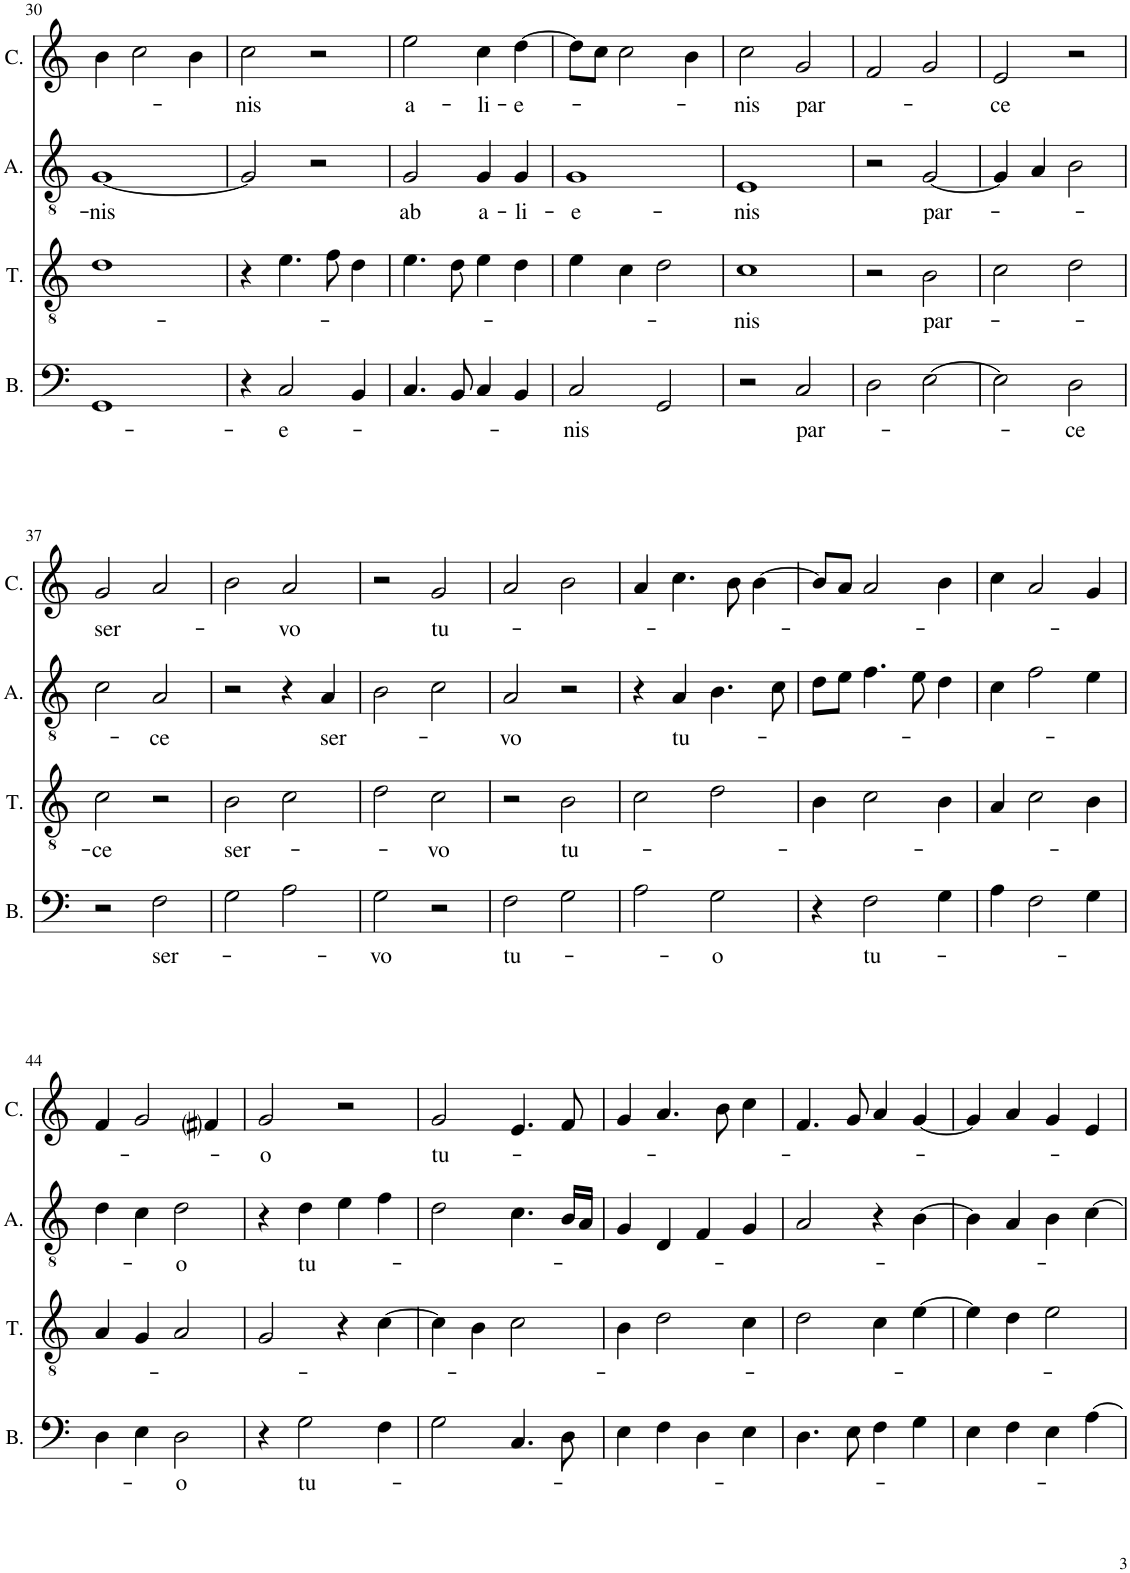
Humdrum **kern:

**kern	**text	**kern	**text	**kern	**text	**kern	**text
*part4	*part4	*part3	*part3	*part2	*part2	*part1	*part1
*staff4	*staff4	*staff3	*staff3	*staff2	*staff2	*staff1	*staff1
*I"Bassus	*	*I"Tenor	*	*I"Altus	*	*I"Cantus	*
*I'B.	*	*I'T.	*	*I'A.	*	*I'C.	*
!!LO:PB:g=z
*clefF4	*	*clefGv2	*	*clefGv2	*	*clefG2	*
*k[]	*	*k[]	*	*k[]	*	*k[]	*
*M2/2	*	*M2/2	*	*M2/2	*	*M2/2	*
*met(c|)	*	*met(c|)	*	*met(c|)	*	*met(c|)	*
=30	=30	=30	=30	=30	=30	=30	=30
!	!	!	!	!	!LO:LY:b	!	!
1GG	.	1d	.	[1G	-nis	4b\	.
.	.	.	.	.	.	2cc\	.
.	.	.	.	.	.	4b\	.
=31	=31	=31	=31	=31	=31	=31	=31
!	!	!	!	!	!	!	!LO:LY:b
4r	.	4r	.	2G/]	.	2cc\	-nis
!	!LO:LY:b	!	!	!	!	!	!
2C/	-e-	4.e\	.	.	.	.	.
.	.	.	.	2r	.	2r	.
.	.	8f\	.	.	.	.	.
4BB/	.	4d\	.	.	.	.	.
=32	=32	=32	=32	=32	=32	=32	=32
!	!	!	!	!	!LO:LY:b	!	!LO:LY:b
4.C/	.	4.e\	.	2G/	ab	2ee\	a-
8BB/	.	8d\	.	.	.	.	.
!	!	!	!	!	!LO:LY:b	!	!LO:LY:b
4C/	.	4e\	.	4G/	a-	4cc\	-li-
!	!	!	!	!	!LO:LY:b	!	!LO:LY:b
4BB/	.	4d\	.	4G/	-li-	[4dd\	-e-
=33	=33	=33	=33	=33	=33	=33	=33
!	!LO:LY:b	!	!	!	!LO:LY:b	!	!
2C/	-nis	4e\	.	1G	-e-	8dd\L]	.
.	.	.	.	.	.	8cc\J	.
.	.	4c\	.	.	.	2cc\	.
2GG/	.	2d\	.	.	.	.	.
.	.	.	.	.	.	4b\	.
=34	=34	=34	=34	=34	=34	=34	=34
!	!	!	!LO:LY:b	!	!LO:LY:b	!	!LO:LY:b
2r	.	1c	-nis	1E	-nis	2cc\	-nis
!	!LO:LY:b	!	!	!	!	!	!LO:LY:b
2C/	par-	.	.	.	.	2g/	par-
=35	=35	=35	=35	=35	=35	=35	=35
2D\	.	2r	.	2r	.	2f/	.
!	!	!	!LO:LY:b	!	!LO:LY:b	!	!
[2E\	.	2B\	par-	[2G/	par-	2g/	.
=36	=36	=36	=36	=36	=36	=36	=36
!	!	!	!	!	!	!	!LO:LY:b
2E\]	.	2c\	.	4G/]	.	2e/	ce
.	.	.	.	4A/	.	.	.
!	!LO:LY:b	!	!	!	!	!	!
2D\	-ce	2d\	.	2B\	.	2r	.
!!LO:LB:g=z
=37	=37	=37	=37	=37	=37	=37	=37
!	!	!	!LO:LY:b	!	!	!	!LO:LY:b
2r	.	2c\	-ce	2c\	.	2g/	ser-
!	!LO:LY:b	!	!	!	!LO:LY:b	!	!
2F\	ser-	2r	.	2A/	-ce	2a/	.
=38	=38	=38	=38	=38	=38	=38	=38
!	!	!	!LO:LY:b	!	!	!	!
2G\	.	2B\	ser-	2r	.	2b\	.
!	!	!	!	!	!	!	!LO:LY:b
2A\	.	2c\	.	4r	.	2a/	-vo
!	!	!	!	!	!LO:LY:b	!	!
.	.	.	.	4A/	ser-	.	.
=39	=39	=39	=39	=39	=39	=39	=39
!	!LO:LY:b	!	!	!	!	!	!
2G\	vo	2d\	.	2B\	.	2r	.
!	!	!	!LO:LY:b	!	!	!	!LO:LY:b
2r	.	2c\	vo	2c\	.	2g/	tu-
=40	=40	=40	=40	=40	=40	=40	=40
!	!LO:LY:b	!	!	!	!LO:LY:b	!	!
2F\	tu-	2r	.	2A/	vo	2a/	.
!	!	!	!LO:LY:b	!	!	!	!
2G\	.	2B\	tu-	2r	.	2b\	.
=41	=41	=41	=41	=41	=41	=41	=41
2A\	.	2c\	.	4r	.	4a/	.
!	!	!	!	!	!LO:LY:b	!	!
.	.	.	.	4A/	tu-	4.cc\	.
!	!LO:LY:b	!	!	!	!	!	!
2G\	-o	2d\	.	4.B\	.	.	.
.	.	.	.	.	.	8b\	.
.	.	.	.	.	.	[4b\	.
.	.	.	.	8c\	.	.	.
=42	=42	=42	=42	=42	=42	=42	=42
4r	.	4B\	.	8d\L	.	8b/L]	.
.	.	.	.	8e\J	.	8a/J	.
!	!LO:LY:b	!	!	!	!	!	!
2F\	tu-	2c\	.	4.f\	.	2a/	.
.	.	.	.	8e\	.	.	.
4G\	.	4B\	.	4d\	.	4b\	.
=43	=43	=43	=43	=43	=43	=43	=43
4A\	.	4A/	.	4c\	.	4cc\	.
2F\	.	2c\	.	2f\	.	2a/	.
4G\	.	4B\	.	4e\	.	4g/	.
!!LO:LB:g=z
=44	=44	=44	=44	=44	=44	=44	=44
4D\	.	4A/	.	4d\	.	4f/	.
4E\	.	4G/	.	4c\	.	2g/	.
!	!LO:LY:b	!	!	!	!LO:LY:b	!	!
2D\	-o	2A/	.	2d\	-o	.	.
.	.	.	.	.	.	4f#i/	.
=45	=45	=45	=45	=45	=45	=45	=45
!	!	!	!	!	!	!	!LO:LY:b
4r	.	2G/	.	4r	.	2g/	-o
!	!LO:LY:b	!	!	!	!LO:LY:b	!	!
2G\	tu-	.	.	4d\	tu-	.	.
.	.	4r	.	4e\	.	2r	.
4F\	.	[4c\	.	4f\	.	.	.
=46	=46	=46	=46	=46	=46	=46	=46
!	!	!	!	!	!	!	!LO:LY:b
2G\	.	4c\]	.	2d\	.	2g/	tu-
.	.	4B\	.	.	.	.	.
4.C/	.	2c\	.	4.c\	.	4.e/	.
8D\	.	.	.	16B/LL	.	8f/	.
.	.	.	.	16A/JJ	.	.	.
=47	=47	=47	=47	=47	=47	=47	=47
4E\	.	4B\	.	4G/	.	4g/	.
4F\	.	2d\	.	4D/	.	4.a/	.
4D\	.	.	.	4F/	.	.	.
.	.	.	.	.	.	8b\	.
4E\	.	4c\	.	4G/	.	4cc\	.
=48	=48	=48	=48	=48	=48	=48	=48
4.D\	.	2d\	.	2A/	.	4.f/	.
8E\	.	.	.	.	.	8g/	.
4F\	.	4c\	.	4r	.	4a/	.
4G\	.	[4e\	.	[4B\	.	[4g/	.
=49	=49	=49	=49	=49	=49	=49	=49
4E\	.	4e\]	.	4B\]	.	4g/]	.
4F\	.	4d\	.	4A/	.	4a/	.
4E\	.	2e\	.	4B\	.	4g/	.
[4A\	.	.	.	[4c\	.	4e/	.
=	=	=	=	=	=	=	=
*-	*-	*-	*-	*-	*-	*-	*-
